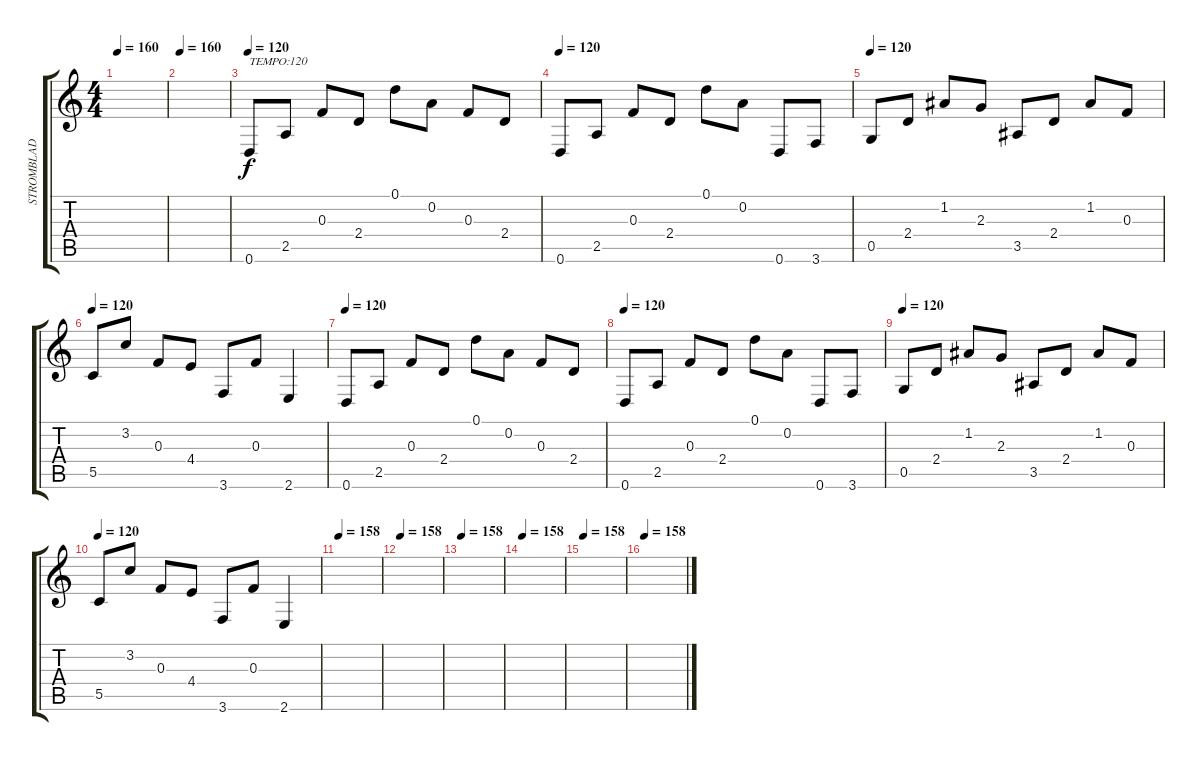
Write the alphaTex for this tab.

\track ("STROMBLAD STEEL" "STROMBLAD ") {instrument acousticguitarsteel}
\staff {score tabs}
\tuning (D4 A3 F3 C3 G2 D2) {hide}
\ts (4 4)
\tempo 160
\clef g2
\ks c
|
\tempo 160
|
\tempo 120
0.6.8{txt "TEMPO:120"} 2.5.8 0.3.8 2.4.8 0.1.8 0.2.8 0.3.8 2.4.8 |
\tempo 120
0.6.8 2.5.8 0.3.8 2.4.8 0.1.8 0.2.8 0.6.8 3.6.8 |
\tempo 120
0.5.8 2.4.8 1.2.8 2.3.8 3.5.8 2.4.8 1.2.8 0.3.8 |
\tempo 120
5.5.8 3.2.8 0.3.8 4.4.8 3.6.8 0.3.8 2.6.4 |
\tempo 120
0.6.8 2.5.8 0.3.8 2.4.8 0.1.8 0.2.8 0.3.8 2.4.8 |
\tempo 120
0.6.8 2.5.8 0.3.8 2.4.8 0.1.8 0.2.8 0.6.8 3.6.8 |
\tempo 120
0.5.8 2.4.8 1.2.8 2.3.8 3.5.8 2.4.8 1.2.8 0.3.8 |
\tempo 120
5.5.8 3.2.8 0.3.8 4.4.8 3.6.8 0.3.8 2.6.4 |
\tempo 158
|
\tempo 158
|
\tempo 158
|
\tempo 158
|
\tempo 158
|
\tempo 158
